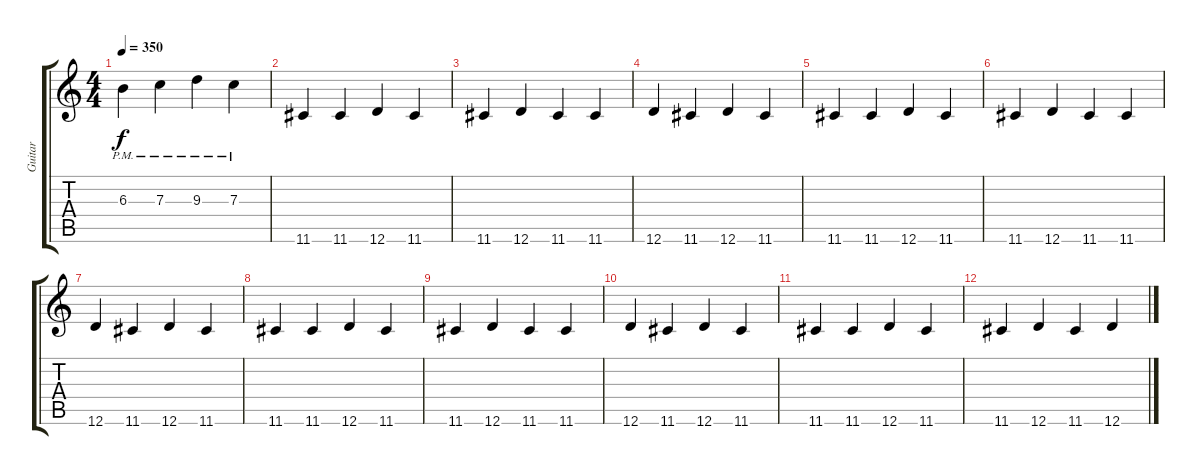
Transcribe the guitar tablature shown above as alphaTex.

\track ("Guitar" "Guitar") {instrument acousticguitarsteel}
\staff {score tabs}
\tuning (D4 A3 F3 D3 A2 D2) {hide}
\ts (4 4)
\tempo 350
\clef g2
\ks c
6.3{pm}.4{dy f} 7.3{pm}.4 9.3{pm}.4 7.3{pm}.4 |
11.6.4{instrument overdrivenguitar} 11.6.4 12.6.4 11.6.4 |
11.6.4 12.6.4 11.6.4 11.6.4 |
12.6.4 11.6.4 12.6.4 11.6.4 |
11.6.4 11.6.4 12.6.4 11.6.4 |
11.6.4 12.6.4 11.6.4 11.6.4 |
12.6.4 11.6.4 12.6.4 11.6.4 |
11.6.4 11.6.4 12.6.4 11.6.4 |
11.6.4 12.6.4 11.6.4 11.6.4 |
12.6.4 11.6.4 12.6.4 11.6.4 |
11.6.4 11.6.4 12.6.4 11.6.4 |
11.6.4 12.6.4 11.6.4 12.6.4
